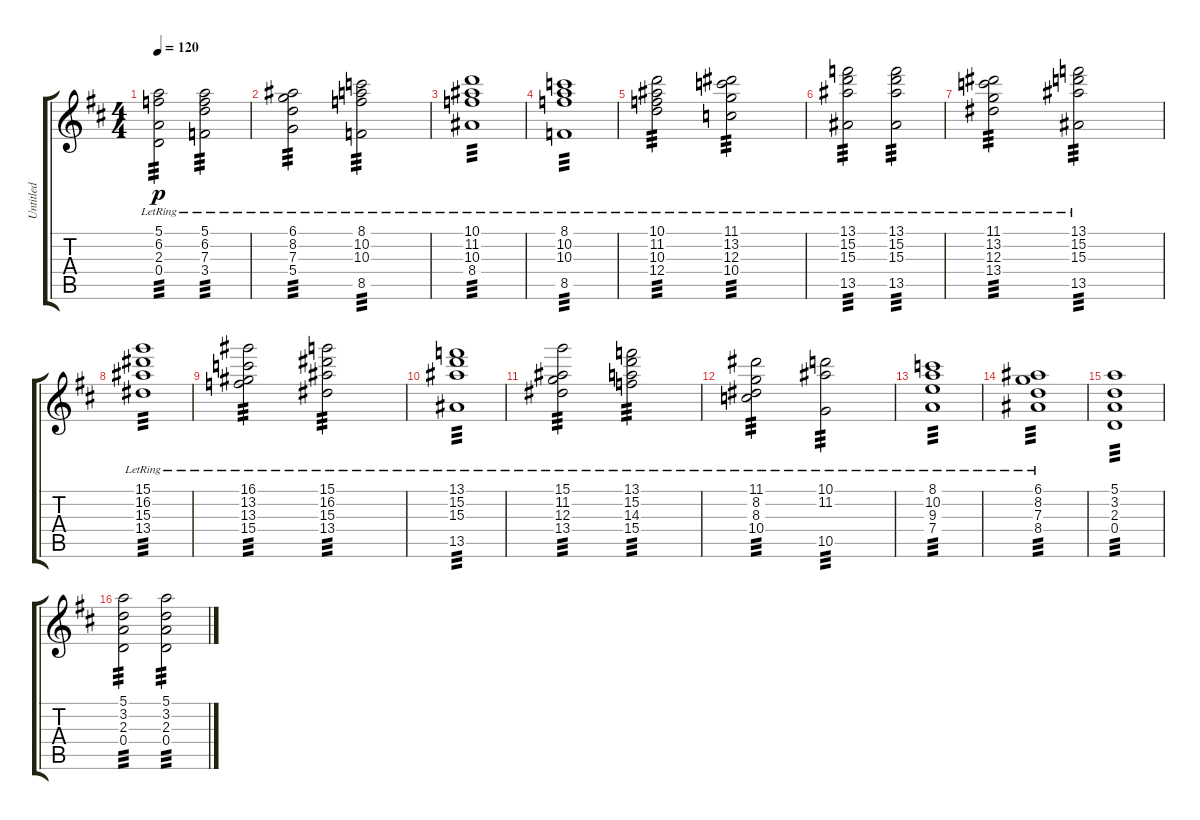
\track ("Untitled" "Untitled") {instrument acousticguitarnylon}
\staff {score tabs}
\tuning (E4 B3 G3 D3 A2 D2) {hide}
\ts (4 4)
\tempo 120
\clef g2
\ks d
(5.1{lr} 6.2{lr} 2.3{lr} 0.4{lr}).2{tp 3 dy p} (5.1{lr} 6.2{lr} 7.3{lr} 3.4{lr}).2{tp 3} |
(6.1{lr} 8.2{lr} 7.3{lr} 5.4{lr}).2{tp 3} (8.1{lr} 10.2{lr} 10.3{lr} 8.5{lr}).2{tp 3} |
(10.1{lr} 11.2{lr} 10.3{lr} 8.4{lr}).1{tp 3} |
(8.1{lr} 10.2{lr} 10.3{lr} 8.5).1{tp 3} |
(10.1{lr} 11.2{lr} 10.3{lr} 12.4{lr}).2{tp 3} (11.1{lr} 13.2{lr} 12.3{lr} 10.4{lr}).2{tp 3} |
(13.1{lr} 15.2{lr} 15.3{lr} 13.5{lr}).2{tp 3} (13.1{lr} 15.2{lr} 15.3{lr} 13.5{lr}).2{tp 3} |
(11.1{lr} 13.2{lr} 12.3{lr} 13.4{lr}).2{tp 3} (13.1{lr} 15.2{lr} 15.3{lr} 13.5{lr}).2{tp 3} |
(15.1{lr} 16.2{lr} 15.3{lr} 13.4{lr}).1{tp 3} |
(16.1{lr} 13.2{lr} 13.3{lr} 15.4{lr}).2{tp 3} (15.1{lr} 16.2{lr} 15.3{lr} 13.4{lr}).2{tp 3} |
(13.1{lr} 15.2{lr} 15.3{lr} 13.5{lr}).1{tp 3} |
(15.1{lr} 11.2{lr} 12.3{lr} 13.4{lr}).2{tp 3} (13.1{lr} 15.2{lr} 14.3 15.4).2{tp 3} |
(11.1{lr} 8.2{lr} 8.3{lr} 10.4{lr}).2{tp 3} (10.1{lr} 11.2{lr} 10.5{lr}).2{tp 3} |
(8.1{lr} 10.2{lr} 9.3{lr} 7.4{lr}).1{tp 3} |
(6.1{lr} 8.2{lr} 7.3{lr} 8.4{lr}).1{tp 3} |
(5.1 3.2 2.3 0.4).1{tp 3} |
(5.1 3.2 2.3 0.4).2{tp 3} (5.1 3.2 2.3 0.4).2{tp 3}
